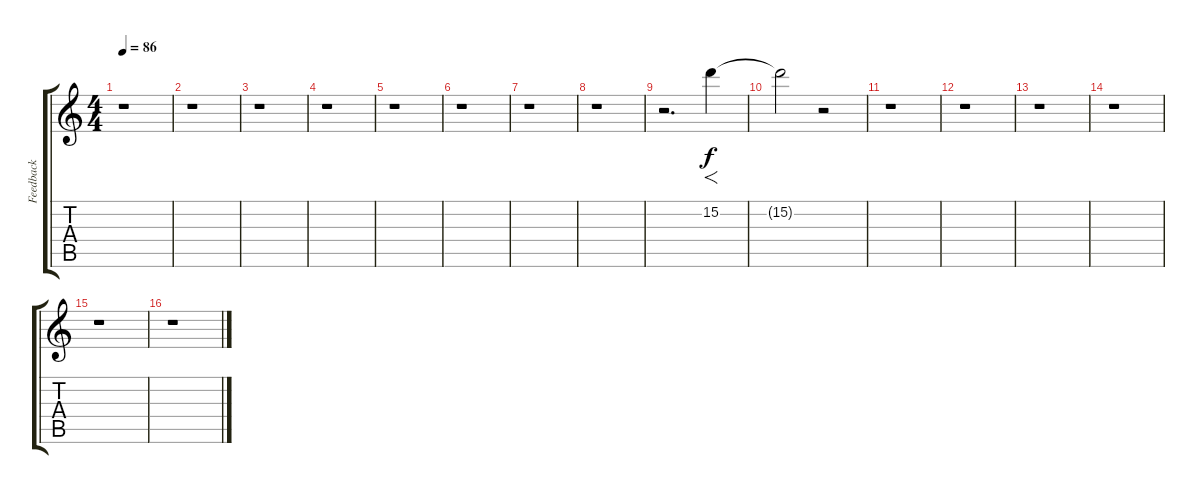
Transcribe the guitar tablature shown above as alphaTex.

\track ("Feedback" "Feedback") {instrument guitarharmonics}
\staff {score tabs}
\tuning (E4 B3 G3 D3 A2 E2) {hide}
\ts (4 4)
\tempo 86
\clef g2
\ks c
r.1{dy f} |
r.1 |
r.1 |
r.1 |
r.1 |
r.1 |
r.1 |
r.1 |
r.2{d} 15.2.4{f} |
15.2{t}.2{volume 7} r.2 |
r.1 |
r.1 |
r.1 |
r.1 |
r.1 |
r.1
